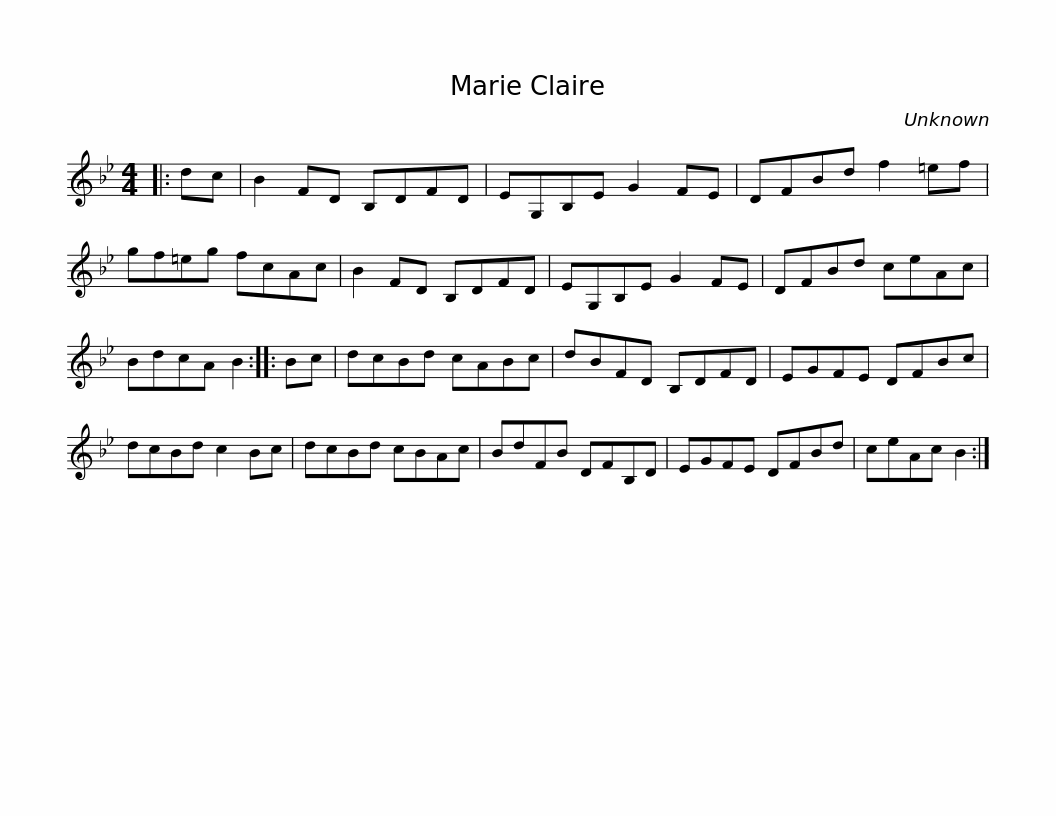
X:1
L:1/8
M:4/4
I:linebreak $
K:Bb
V:1 treble
V:1
|: dc | B2 FD B,DFD | EG,B,E G2 FE | DFBd f2 =ef | gf=eg fcAc | %5
 B2 FD B,DFD |$ EG,B,E G2 FE | DFBd ceAc | BdcA B2 :: Bc | %10
 dcBd cABc | dBFD B,DFD |$ EGFE DFBc | dcBd c2 Bc | dcBd cBAc | %15
 BdFB DFB,D | EGFE DFBd | ceAc B2 :| %18
